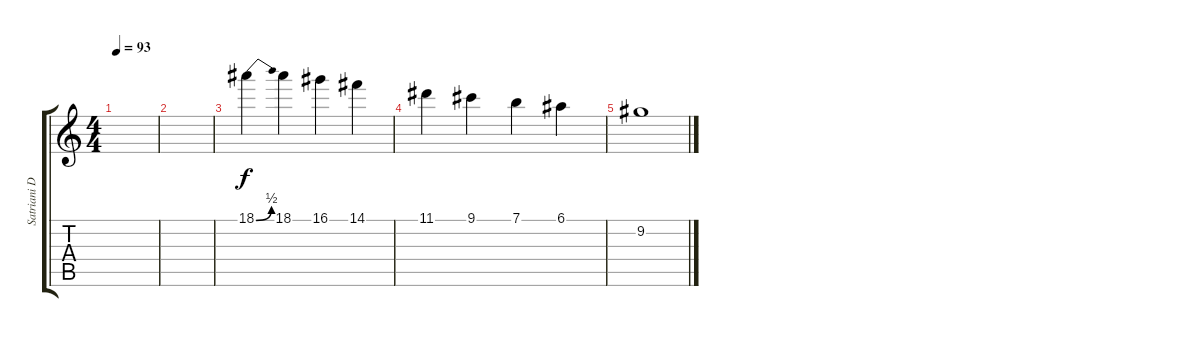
\track ("Satriani Delay" "Satriani D") {instrument distortionguitar}
\staff {score tabs}
\tuning (E4 B3 G3 D3 A2 E2) {hide}
\ts (4 4)
\tempo 93
\clef g2
\ks c
|
|
18.1{be (bend 0 0 60 2)}.4 18.1.4 16.1.4 14.1.4 |
11.1.4 9.1.4 7.1.4 6.1.4 |
9.2.1
